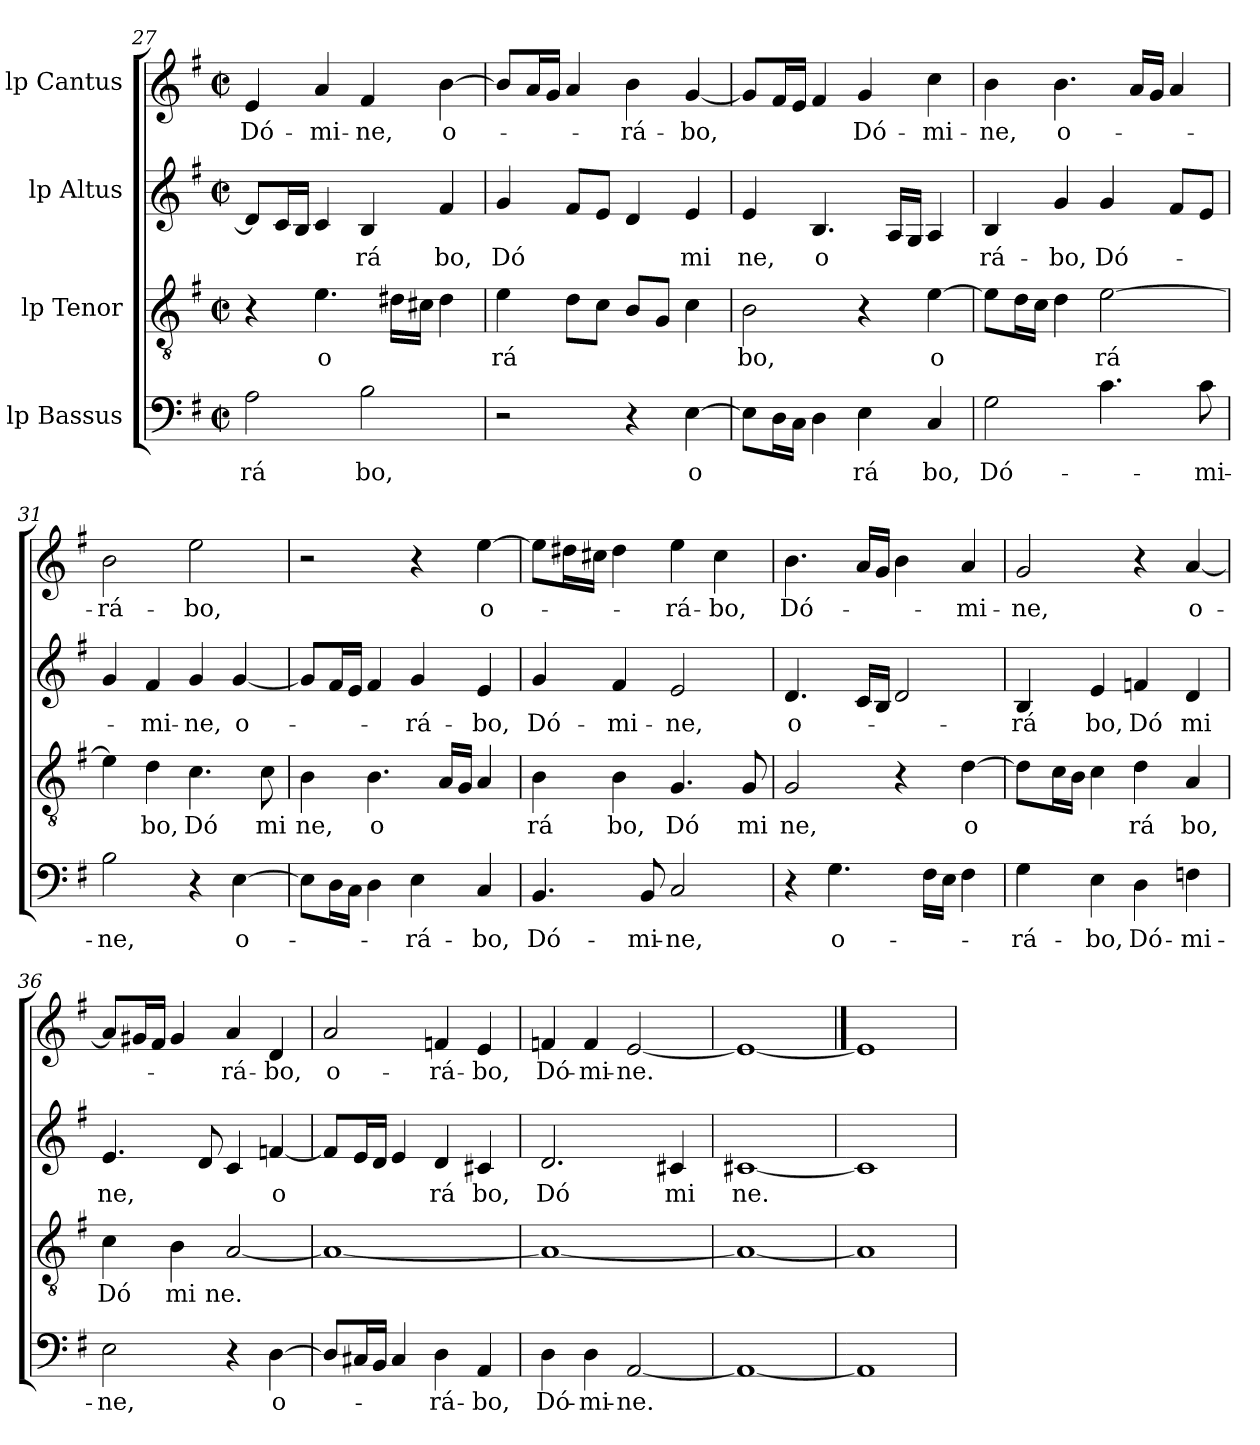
**kern	**text	**kern	**text	**kern	**text	**kern	**text
*part4	*part4	*part3	*part3	*part2	*part2	*part1	*part1
*staff4	*staff4	*staff3	*staff3	*staff2	*staff2	*staff1	*staff1
*I"lp Bassus	*	*I"lp Tenor	*	*I"lp Altus	*	*I"lp Cantus	*
*clefF4	*	*clefGv2	*	*clefG2	*	*clefG2	*
*k[f#]	*	*k[f#]	*	*k[f#]	*	*k[f#]	*
*G:	*	*G:	*	*G:	*	*G:	*
*M2/2	*	*M2/2	*	*M2/2	*	*M2/2	*
*met(c|)	*	*met(c|)	*	*met(c|)	*	*met(c|)	*
=27	=27	=27	=27	=27	=27	=27	=27
!	!LO:LY:b:cj	!	!	!	!	!	!LO:LY:b:cj
2A\	rá	4r	.	8d/L]	.	4e/	Dó-
.	.	.	.	16c/	.	.	.
.	.	.	.	16B/J	.	.	.
!	!	!	!LO:LY:b:cj	!	!	!	!LO:LY:b:cj
.	.	4.e\	o	4c/	.	4a/	-mi-
!	!LO:LY:b:cj	!	!	!	!LO:LY:b:cj	!	!LO:LY:b:cj
2B\	bo,	.	.	4B/	rá	4f#/	-ne,
.	.	16d#\L	.	.	.	.	.
.	.	16c#\J	.	.	.	.	.
!	!	!	!	!	!LO:LY:b:cj	!	!LO:LY:b:cj
.	.	4d#\	.	4f#/	bo,	[>4b\	o-
=28	=28	=28	=28	=28	=28	=28	=28
!	!	!	!LO:LY:b:cj	!	!LO:LY:b:cj	!	!
2r	.	4e\	rá	4g/	Dó	8b/L]	.
.	.	.	.	.	.	16a/	.
.	.	.	.	.	.	16g/J	.
.	.	8d\L	.	8f#/L	.	4a/	.
.	.	8c\J	.	8e/J	.	.	.
!	!	!	!	!	!	!	!LO:LY:b:cj
4r	.	8B/L	.	4d/	.	4b\	-rá-
.	.	8G/J	.	.	.	.	.
!	!LO:LY:b:cj	!	!	!	!LO:LY:b:cj	!	!LO:LY:b
[>4E\	o	4c\	.	4e/	mi	[<4g/	-bo,
=29	=29	=29	=29	=29	=29	=29	=29
!	!	!	!LO:LY:b:cj	!	!LO:LY:b:cj	!	!
8E\L]	.	2B\	bo,	4e/	ne,	8g/L]	.
16D\	.	.	.	.	.	16f#/	.
16C\J	.	.	.	.	.	16e/J	.
!	!	!	!	!	!LO:LY:b:cj	!	!
4D\	.	.	.	4.B/	o	4f#/	.
!	!LO:LY:b:cj	!	!	!	!	!	!LO:LY:b:cj
4E\	rá	4r	.	.	.	4g/	Dó-
.	.	.	.	16A/L	.	.	.
.	.	.	.	16G/J	.	.	.
!	!LO:LY:b:cj	!	!LO:LY:b:cj	!	!	!	!LO:LY:b:cj
4C/	bo,	[>4e\	o	4A/	.	4cc\	-mi-
!!LO:LB:g=z
=30	=30	=30	=30	=30	=30	=30	=30
!	!LO:LY:b:cj	!	!	!	!LO:LY:b:cj	!	!LO:LY:b:cj
2G\	Dó-	8e\L]	.	4B/	rá-	4b\	-ne,
.	.	16d\	.	.	.	.	.
.	.	16c\J	.	.	.	.	.
!	!	!	!	!	!LO:LY:b:cj	!	!LO:LY:b:cj
.	.	4d\	.	4g/	-bo,	4.b\	o-
!	!	!	!LO:LY:b:cj	!	!LO:LY:b:cj	!	!
4.c\	.	[>2e\	rá	4g/	Dó-	.	.
.	.	.	.	.	.	16a/L	.
.	.	.	.	.	.	16g/J	.
.	.	.	.	8f#/L	.	4a/	.
!	!LO:LY:b:cj	!	!	!	!	!	!
8c\	-mi-	.	.	8e/J	.	.	.
=31	=31	=31	=31	=31	=31	=31	=31
!	!LO:LY:b:cj	!	!	!	!	!	!LO:LY:b:cj
2B\	-ne,	4e\]	.	4g/	.	2b\	-rá-
!	!	!	!LO:LY:b:cj	!	!LO:LY:b:cj	!	!
.	.	4d\	bo,	4f#/	-mi-	.	.
!	!	!	!LO:LY:b:cj	!	!LO:LY:b:cj	!	!LO:LY:b:cj
4r	.	4.c\	Dó	4g/	-ne,	2ee\	-bo,
!	!LO:LY:b:cj	!	!	!	!LO:LY:b:cj	!	!
[>4E\	o-	.	.	[<4g/	o-	.	.
!	!	!	!LO:LY:b:cj	!	!	!	!
.	.	8c\	mi	.	.	.	.
=32	=32	=32	=32	=32	=32	=32	=32
!	!	!	!LO:LY:b:cj	!	!	!	!
8E\L]	.	4B\	ne,	8g/L]	.	2r	.
16D\	.	.	.	16f#/	.	.	.
16C\J	.	.	.	16e/J	.	.	.
!	!	!	!LO:LY:b:cj	!	!	!	!
4D\	.	4.B\	o	4f#/	.	.	.
!	!LO:LY:b:cj	!	!	!	!LO:LY:b:cj	!	!
4E\	-rá-	.	.	4g/	-rá-	4r	.
.	.	16A/L	.	.	.	.	.
.	.	16G/J	.	.	.	.	.
!	!LO:LY:b:cj	!	!	!	!LO:LY:b:cj	!	!LO:LY:b:cj
4C/	-bo,	4A/	.	4e/	-bo,	[>4ee\	o-
=33	=33	=33	=33	=33	=33	=33	=33
!	!LO:LY:b:cj	!	!LO:LY:b:cj	!	!LO:LY:b:cj	!	!
4.BB/	Dó-	4B\	rá	4g/	Dó-	8ee\L]	.
.	.	.	.	.	.	16dd#\	.
.	.	.	.	.	.	16cc#\J	.
!	!	!	!LO:LY:b:cj	!	!LO:LY:b:cj	!	!
.	.	4B\	bo,	4f#/	-mi-	4dd#\	.
!	!LO:LY:b:cj	!	!	!	!	!	!
8BB/	-mi-	.	.	.	.	.	.
!	!LO:LY:b:cj	!	!LO:LY:b:cj	!	!LO:LY:b:cj	!	!LO:LY:b:cj
2C/	-ne,	4.G/	Dó	2e/	-ne,	4ee\	-rá-
!	!	!	!	!	!	!	!LO:LY:b:cj
.	.	.	.	.	.	4cc#\	-bo,
!	!	!	!LO:LY:b:cj	!	!	!	!
.	.	8G/	mi	.	.	.	.
=34	=34	=34	=34	=34	=34	=34	=34
!	!	!	!LO:LY:b:cj	!	!LO:LY:b:cj	!	!LO:LY:b:cj
4r	.	2G/	ne,	4.d/	o-	4.b\	Dó-
!	!LO:LY:b:cj	!	!	!	!	!	!
4.G\	o-	.	.	.	.	.	.
.	.	.	.	16c/L	.	16a/L	.
.	.	.	.	16B/J	.	16g/J	.
.	.	4r	.	2d/	.	4b\	.
16F#\L	.	.	.	.	.	.	.
16E\J	.	.	.	.	.	.	.
!	!	!	!LO:LY:b:cj	!	!	!	!LO:LY:b:cj
4F#\	.	[>4d\	o	.	.	4a/	-mi-
!!LO:LB:g=z
=35	=35	=35	=35	=35	=35	=35	=35
!	!LO:LY:b:cj	!	!	!	!LO:LY:b:cj	!	!LO:LY:b:cj
*	*	*^	*	*	*	*	*
4G\	-rá-	8d\L]	32ryy	.	4B/	-rá	2g/	-ne,
.	.	.	2ryy	.	.	.	.	.
.	.	16c\	.	.	.	.	.	.
.	.	16B\J	.	.	.	.	.	.
!	!LO:LY:b:cj	!	!	!	!	!LO:LY:b:cj	!	!
4E\	-bo,	4c\	.	.	4e/	bo,	.	.
!	!LO:LY:b:cj	!	!	!LO:LY:b:cj	!	!LO:LY:b:cj	!	!
4D\	Dó-	4d\	.	rá	4fn/	Dó	4r	.
.	.	.	4...ryy	.	.	.	.	.
!	!LO:LY:b:cj	!	!	!LO:LY:b:cj	!	!LO:LY:b:cj	!	!LO:LY:b:cj
4Fn\	-mi-	4A/	.	bo,	4d/	mi	[<4a/	o-
=36	=36	=36	=36	=36	=36	=36	=36	=36
!	!LO:LY:b:cj	!	!	!LO:LY:b:cj	!	!LO:LY:b	!	!
*	*	*v	*v	*	*	*	*	*
2E\	-ne,	4c\	Dó	4.e/	ne,	8a/L]	.
.	.	.	.	.	.	16g#/	.
.	.	.	.	.	.	16f#/J	.
!	!	!	!LO:LY:b:cj	!	!	!	!
.	.	4B\	mi	.	.	4g#/	.
.	.	.	.	8d/	.	.	.
!	!	!	!LO:LY:b:cj	!	!	!	!LO:LY:b:cj
4r	.	[<2A/	ne.	4c/	.	4a/	-rá-
!	!LO:LY:b:cj	!	!	!	!LO:LY:b:cj	!	!LO:LY:b:cj
[>4D\	o-	.	.	[<4fn/	o	4d/	-bo,
=37	=37	=37	=37	=37	=37	=37	=37
!	!	!	!	!	!	!	!LO:LY:b:cj
8D/L]	.	1A_<	.	8f/L]	.	2a/	o-
16C#/	.	.	.	16e/	.	.	.
16BB/J	.	.	.	16d/J	.	.	.
4C#/	.	.	.	4e/	.	.	.
!	!LO:LY:b:cj	!	!	!	!LO:LY:b:cj	!	!LO:LY:b:cj
4D\	-rá-	.	.	4d/	rá	4fn/	-rá-
!	!LO:LY:b:cj	!	!	!	!LO:LY:b:cj	!	!LO:LY:b:cj
4AA/	-bo,	.	.	4c#X/	bo,	4e/	-bo,
=38	=38	=38	=38	=38	=38	=38	=38
!	!LO:LY:b:cj	!	!	!	!LO:LY:b:cj	!	!LO:LY:b:cj
4D\	Dó-	1A_<	.	2.d/	Dó	4fn/	Dó-
!	!LO:LY:b:cj	!	!	!	!	!	!LO:LY:b:cj
4D\	-mi-	.	.	.	.	4f/	-mi-
!	!LO:LY:b:cj	!	!	!	!	!	!LO:LY:b:cj
[<2AA/	-ne.	.	.	.	.	[<2e/	-ne.
!	!	!	!	!	!LO:LY:b:cj	!	!
.	.	.	.	4c#X/	mi	.	.
=39	=39	=39	=39	=39	=39	=39	=39
!	!	!	!	!	!LO:LY:b:cj	!	!
1AA_	.	1A_	.	[1c#X	ne.	1e_	.
=40	==40	=40	==40	=40	==40	==40	==40
1AA]	.	1A]	.	1c#]	.	1e]	.
=	=	=	=	=	=	=	=
*-	*-	*-	*-	*-	*-	*-	*-
